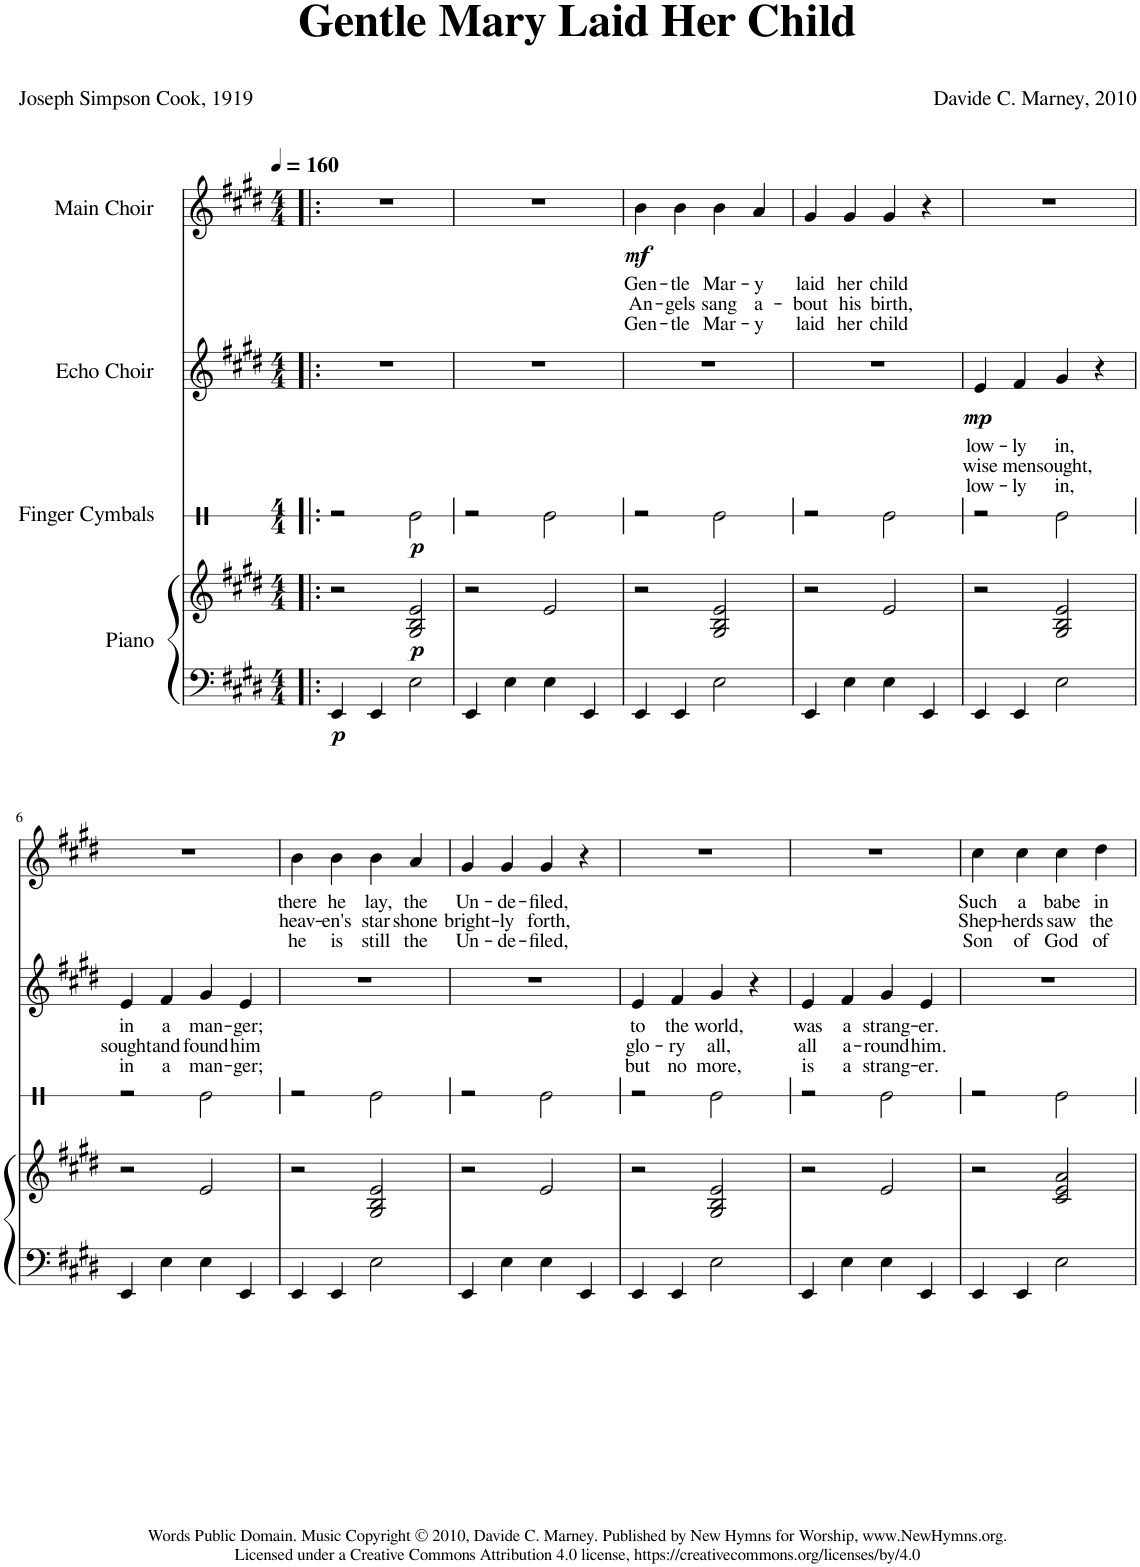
**kern	**kern	**dynam	**kern	**dynam	**kern	**text	**text	**text	**dynam	**kern	**text	**text	**text	**dynam
*part4	*part4	*part4	*part3	*part3	*part2	*part2	*part2	*part2	*part2	*part1	*part1	*part1	*part1	*part1
*staff5	*staff4	*staff4/5	*staff3	*staff3	*staff2	*staff2	*staff2	*staff2	*staff2	*staff1	*staff1	*staff1	*staff1	*staff1
*I"Piano	*	*	*I"Finger Cymbals	*	*I"Echo Choir	*	*	*	*	*I"Main Choir	*	*	*	*
*I'Pno	*	*	*	*	*I'Ch	*	*	*	*	*I'Ch	*	*	*	*
*	*	*	*stria1	*	*	*	*	*	*	*	*	*	*	*
*clefF4	*clefG2	*	*clefX	*	*clefG2	*	*	*	*	*clefG2	*	*	*	*
*k[f#c#g#d#]	*k[f#c#g#d#]	*	*k[]	*	*k[f#c#g#d#]	*	*	*	*	*k[f#c#g#d#]	*	*	*	*
*M4/4	*M4/4	*	*M4/4	*	*M4/4	*	*	*	*	*M4/4	*	*	*	*
*MM160	*MM160	*	*MM160	*	*MM160	*	*	*	*	*MM160	*	*	*	*
=1!|:	=1!|:	=1!|:	=1!|:	=1!|:	=1!|:	=1!|:	=1!|:	=1!|:	=1!|:	=1!|:	=1!|:	=1!|:	=1!|:	=1!|:
!	!	!LO:DY:b=2	!	!	!	!	!	!	!	!	!	!	!	!
4EE/	2r	p	2r	.	1r	.	.	.	.	1r	.	.	.	.
4EE/	.	.	.	.	.	.	.	.	.	.	.	.	.	.
!	!	!LO:DY:b	!	!LO:DY:b	!	!	!	!	!	!	!	!	!	!
2E\	2G#/ 2B/ 2e/	p	2Re\	p	.	.	.	.	.	.	.	.	.	.
=2	=2	=2	=2	=2	=2	=2	=2	=2	=2	=2	=2	=2	=2	=2
4EE/	2r	.	2r	.	1r	.	.	.	.	1r	.	.	.	.
4E\	.	.	.	.	.	.	.	.	.	.	.	.	.	.
4E\	2e/	.	2Re\	.	.	.	.	.	.	.	.	.	.	.
4EE/	.	.	.	.	.	.	.	.	.	.	.	.	.	.
=3	=3	=3	=3	=3	=3	=3	=3	=3	=3	=3	=3	=3	=3	=3
!	!	!	!	!	!	!	!	!	!	!	!LO:LY:b	!LO:LY:b	!LO:LY:b	!LO:DY:b
4EE/	2r	.	2r	.	1r	.	.	.	.	4b\	Gen-	An-	Gen-	mf
!	!	!	!	!	!	!	!	!	!	!	!LO:LY:b	!LO:LY:b	!LO:LY:b	!
4EE/	.	.	.	.	.	.	.	.	.	4b\	tle	gels	tle	.
!	!	!	!	!	!	!	!	!	!	!	!LO:LY:b	!LO:LY:b	!LO:LY:b	!
2E\	2G#/ 2B/ 2e/	.	2Re\	.	.	.	.	.	.	4b\	Mar-	sang	Mar-	.
!	!	!	!	!	!	!	!	!	!	!	!LO:LY:b	!LO:LY:b	!LO:LY:b	!
.	.	.	.	.	.	.	.	.	.	4a/	y	a-	y	.
=4	=4	=4	=4	=4	=4	=4	=4	=4	=4	=4	=4	=4	=4	=4
!	!	!	!	!	!	!	!	!	!	!	!LO:LY:b	!LO:LY:b	!LO:LY:b	!
4EE/	2r	.	2r	.	1r	.	.	.	.	4g#/	laid	bout	laid	.
!	!	!	!	!	!	!	!	!	!	!	!LO:LY:b	!LO:LY:b	!LO:LY:b	!
4E\	.	.	.	.	.	.	.	.	.	4g#/	her	his	her	.
!	!	!	!	!	!	!	!	!	!	!	!LO:LY:b	!LO:LY:b	!LO:LY:b	!
4E\	2e/	.	2Re\	.	.	.	.	.	.	4g#/	child	birth,	child	.
4EE/	.	.	.	.	.	.	.	.	.	4r	.	.	.	.
=5	=5	=5	=5	=5	=5	=5	=5	=5	=5	=5	=5	=5	=5	=5
!	!	!	!	!	!	!LO:LY:b	!LO:LY:b	!LO:LY:b	!LO:DY:b	!	!	!	!	!
4EE/	2r	.	2r	.	4e/	low-	wise	low-	mp	1r	.	.	.	.
!	!	!	!	!	!	!LO:LY:b	!LO:LY:b	!LO:LY:b	!	!	!	!	!	!
4EE/	.	.	.	.	4f#/	ly	men	ly	.	.	.	.	.	.
!	!	!	!	!	!	!LO:LY:b	!LO:LY:b	!LO:LY:b	!	!	!	!	!	!
2E\	2G#/ 2B/ 2e/	.	2Re\	.	4g#/	in,	sought,	in,	.	.	.	.	.	.
.	.	.	.	.	4r	.	.	.	.	.	.	.	.	.
!!LO:LB:g=z
=6	=6	=6	=6	=6	=6	=6	=6	=6	=6	=6	=6	=6	=6	=6
!	!	!	!	!	!	!LO:LY:b	!LO:LY:b	!LO:LY:b	!	!	!	!	!	!
4EE/	2r	.	2r	.	4e/	in	sought	in	.	1r	.	.	.	.
!	!	!	!	!	!	!LO:LY:b	!LO:LY:b	!LO:LY:b	!	!	!	!	!	!
4E\	.	.	.	.	4f#/	a	and	a	.	.	.	.	.	.
!	!	!	!	!	!	!LO:LY:b	!LO:LY:b	!LO:LY:b	!	!	!	!	!	!
4E\	2e/	.	2Re\	.	4g#/	man-	found	man-	.	.	.	.	.	.
!	!	!	!	!	!	!LO:LY:b	!LO:LY:b	!LO:LY:b	!	!	!	!	!	!
4EE/	.	.	.	.	4e/	ger;	him	ger;	.	.	.	.	.	.
=7	=7	=7	=7	=7	=7	=7	=7	=7	=7	=7	=7	=7	=7	=7
!	!	!	!	!	!	!	!	!	!	!	!LO:LY:b	!LO:LY:b	!LO:LY:b	!
4EE/	2r	.	2r	.	1r	.	.	.	.	4b\	there	heav-	he	.
!	!	!	!	!	!	!	!	!	!	!	!LO:LY:b	!LO:LY:b	!LO:LY:b	!
4EE/	.	.	.	.	.	.	.	.	.	4b\	he	en's	is	.
!	!	!	!	!	!	!	!	!	!	!	!LO:LY:b	!LO:LY:b	!LO:LY:b	!
2E\	2G#/ 2B/ 2e/	.	2Re\	.	.	.	.	.	.	4b\	lay,	star	still	.
!	!	!	!	!	!	!	!	!	!	!	!LO:LY:b	!LO:LY:b	!LO:LY:b	!
.	.	.	.	.	.	.	.	.	.	4a/	the	shone	the	.
=8	=8	=8	=8	=8	=8	=8	=8	=8	=8	=8	=8	=8	=8	=8
!	!	!	!	!	!	!	!	!	!	!	!LO:LY:b	!LO:LY:b	!LO:LY:b	!
4EE/	2r	.	2r	.	1r	.	.	.	.	4g#/	Un-	bright-	Un-	.
!	!	!	!	!	!	!	!	!	!	!	!LO:LY:b	!LO:LY:b	!LO:LY:b	!
4E\	.	.	.	.	.	.	.	.	.	4g#/	de-	ly	de-	.
!	!	!	!	!	!	!	!	!	!	!	!LO:LY:b	!LO:LY:b	!LO:LY:b	!
4E\	2e/	.	2Re\	.	.	.	.	.	.	4g#/	filed,	forth,	filed,	.
4EE/	.	.	.	.	.	.	.	.	.	4r	.	.	.	.
=9	=9	=9	=9	=9	=9	=9	=9	=9	=9	=9	=9	=9	=9	=9
!	!	!	!	!	!	!LO:LY:b	!LO:LY:b	!LO:LY:b	!	!	!	!	!	!
4EE/	2r	.	2r	.	4e/	to	glo-	but	.	1r	.	.	.	.
!	!	!	!	!	!	!LO:LY:b	!LO:LY:b	!LO:LY:b	!	!	!	!	!	!
4EE/	.	.	.	.	4f#/	the	ry	no	.	.	.	.	.	.
!	!	!	!	!	!	!LO:LY:b	!LO:LY:b	!LO:LY:b	!	!	!	!	!	!
2E\	2G#/ 2B/ 2e/	.	2Re\	.	4g#/	world,	all,	more,	.	.	.	.	.	.
.	.	.	.	.	4r	.	.	.	.	.	.	.	.	.
=10	=10	=10	=10	=10	=10	=10	=10	=10	=10	=10	=10	=10	=10	=10
!	!	!	!	!	!	!LO:LY:b	!LO:LY:b	!LO:LY:b	!	!	!	!	!	!
4EE/	2r	.	2r	.	4e/	was	all	is	.	1r	.	.	.	.
!	!	!	!	!	!	!LO:LY:b	!LO:LY:b	!LO:LY:b	!	!	!	!	!	!
4E\	.	.	.	.	4f#/	a	a-	a	.	.	.	.	.	.
!	!	!	!	!	!	!LO:LY:b	!LO:LY:b	!LO:LY:b	!	!	!	!	!	!
4E\	2e/	.	2Re\	.	4g#/	strang-	round	strang-	.	.	.	.	.	.
!	!	!	!	!	!	!LO:LY:b	!LO:LY:b	!LO:LY:b	!	!	!	!	!	!
4EE/	.	.	.	.	4e/	er.	him.	er.	.	.	.	.	.	.
=11	=11	=11	=11	=11	=11	=11	=11	=11	=11	=11	=11	=11	=11	=11
!	!	!	!	!	!	!	!	!	!	!	!LO:LY:b	!LO:LY:b	!LO:LY:b	!
4EE/	2r	.	2r	.	1r	.	.	.	.	4cc#\	Such	Shep-	Son	.
!	!	!	!	!	!	!	!	!	!	!	!LO:LY:b	!LO:LY:b	!LO:LY:b	!
4EE/	.	.	.	.	.	.	.	.	.	4cc#\	a	herds	of	.
!	!	!	!	!	!	!	!	!	!	!	!LO:LY:b	!LO:LY:b	!LO:LY:b	!
2E\	2c#/ 2e/ 2a/	.	2Re\	.	.	.	.	.	.	4cc#\	babe	saw	God	.
!	!	!	!	!	!	!	!	!	!	!	!LO:LY:b	!LO:LY:b	!LO:LY:b	!
.	.	.	.	.	.	.	.	.	.	4dd#\	in	the	of	.
=	=	=	=	=	=	=	=	=	=	=	=	=	=	=
*-	*-	*-	*-	*-	*-	*-	*-	*-	*-	*-	*-	*-	*-	*-
